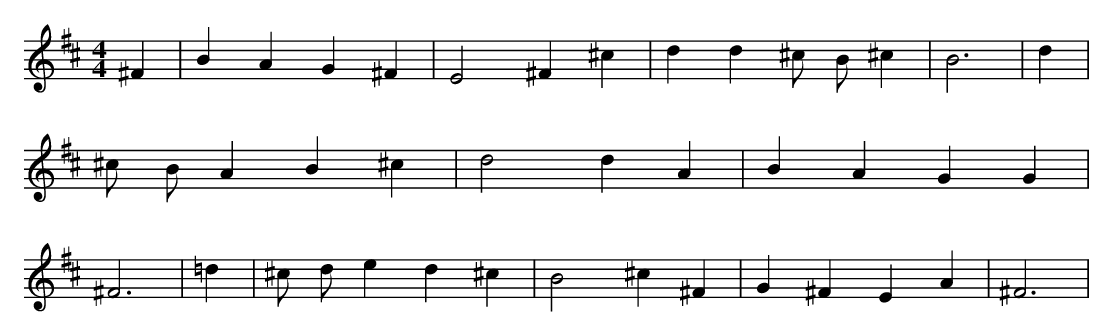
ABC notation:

X:1
M:4/4
L:1/8
K:D
^F2 | B2 A2 G2 ^F2 | E4 ^F2 ^c2 | d2 d2 ^c B ^c2 | B6 | d2 | ^c B A2 B2 ^c2 | d4 d2 A2 | B2 A2 G2 G2 | ^F6 | =d2 | ^c d e2 d2 ^c2 | B4 ^c2 ^F2 | G2 ^F2 E2 A2 | ^F6 |
